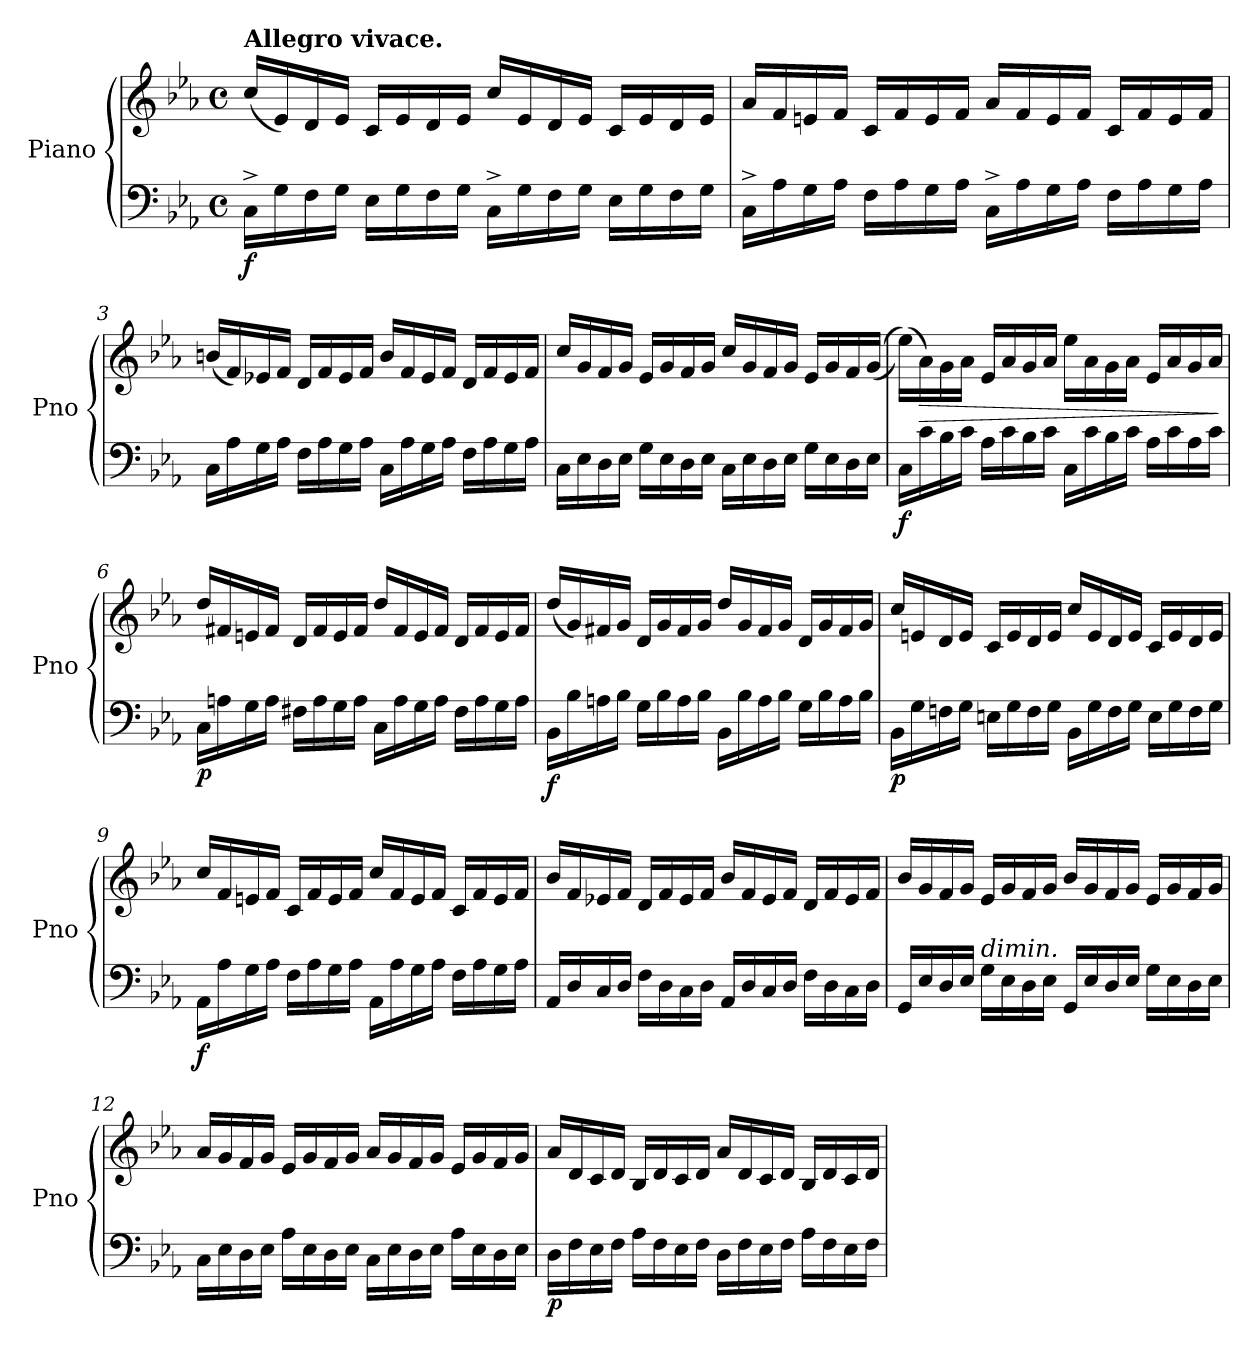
**kern	**kern	**dynam
*part1	*part1	*part1
*staff2	*staff1	*staff1/2
*I"Piano	*	*
*I'Pno	*	*
*clefF4	*clefG2	*
*k[b-e-a-]	*k[b-e-a-]	*
*M4/4	*M4/4	*
*met(c)	*met(c)	*
=1	=1	=1
!	!LO:TX:a:B:t=Allegro vivace.	!
!	!	!LO:DY:b=2
16C^\LL	(<16cc/LL	f
16G<\	16e-/)	.
16F\	16d/	.
16G\JJ	16e-/JJ	.
16E-<\LL	16c/LL	.
16G\	16e-/	.
16F\	16d/	.
16G\JJ	16e-/JJ	.
16C^\LL	16cc/LL	.
16G\	16e-/	.
16F\	16d/	.
16G\JJ	16e-/JJ	.
16E-\LL	16c/LL	.
16G\	16e-/	.
16F\	16d/	.
16G\JJ	16e-/JJ	.
=2	=2	=2
16C<^\LL	16a-/LL	.
16A-<\	16f/	.
16G\	16en/	.
16A-\JJ	16f/JJ	.
16F\LL	16c/LL	.
16A-\	16f/	.
16G\	16e/	.
16A-\JJ	16f/JJ	.
16C^\LL	16a-/LL	.
16A-\	16f/	.
16G\	16e/	.
16A-\JJ	16f/JJ	.
16F\LL	16c/LL	.
16A-\	16f/	.
16G\	16e/	.
16A-\JJ	16f/JJ	.
=3	=3	=3
16C\LL	(<16bn/LL	.
16A-\	16f/)	.
16G\	16e-X/	.
16A-\JJ	16f/JJ	.
16F\LL	16d/LL	.
16A-\	16f/	.
16G\	16e-/	.
16A-\JJ	16f/JJ	.
16C\LL	16b/LL	.
16A-\	16f/	.
16G\	16e-/	.
16A-\JJ	16f/JJ	.
16F\LL	16d/LL	.
16A-\	16f/	.
16G\	16e-/	.
16A-\JJ	16f/JJ	.
!!LO:LB:g=z
=4	=4	=4
16C<\LL	16cc/LL	.
16E-<\	16g/	.
16D<\	16f/	.
16E-<\JJ	16g/JJ	.
16G<\LL	16e-/LL	.
16E-\	16g/	.
16D\	16f/	.
16E-\JJ	16g/JJ	.
16C\LL	16cc/LL	.
16E-\	16g/	.
16D\	16f/	.
16E-\JJ	16g/JJ	.
16G\LL	16e-/LL	.
16E-\	16g/	.
16D\	16f/	.
16E-\JJ	(>(>16g/JJ	.
=5	=5	=5
!	!	!LO:DY:b=2
16C\LL	(>16ee-\LL))	f
!	!	!LO:HP:b
16c\	16a-\)	>
16B-\	16g\	.
16c\JJ	16a-\JJ	.
16A-<\LL	16e-/LL	.
16c\	16a-/	.
16B-\	16g/	.
16c\JJ	16a-/JJ	.
16C\LL	16ee-\LL	.
16c\	16a-\	.
16B-\	16g\	.
16c\JJ	16a-\JJ	.
16A-\LL	16e-/LL	.
16c\	16a-/	.
16A-\	16g/	.
16c\JJ	16a-/JJ	.
.	.	]
=6	=6	=6
!	!	!LO:DY:b=2
16C\LL	16dd/LL	p
16An\	16f#X/	.
16G\	16en/	.
16A\JJ	16f#/JJ	.
16F#X\LL	16d/LL	.
16A\	16f#/	.
16G\	16e/	.
16A\JJ	16f#/JJ	.
16C\LL	16dd/LL	.
16A\	16f#/	.
16G\	16e/	.
16A\JJ	16f#/JJ	.
16F#\LL	16d/LL	.
16A\	16f#/	.
16G\	16e/	.
16A\JJ	16f#/JJ	.
!!LO:LB:g=z
=7	=7	=7
!	!	!LO:DY:b=2
16BB-\LL	(<16dd/LL	f
16B-\	16g/)	.
16An\	16f#X/	.
16B-\JJ	16g/JJ	.
16G\LL	16d/LL	.
16B-\	16g/	.
16A\	16f#/	.
16B-\JJ	16g/JJ	.
16BB-\LL	16dd/LL	.
16B-\	16g/	.
16A\	16f#/	.
16B-\JJ	16g/JJ	.
16G\LL	16d/LL	.
16B-\	16g/	.
16A\	16f#/	.
16B-\JJ	16g/JJ	.
=8	=8	=8
!	!	!LO:DY:b=2
16BB-\LL	16cc/LL	p
16G\	16en/	.
16Fn\	16d/	.
16G\JJ	16e/JJ	.
16En\LL	16c/LL	.
16G\	16e/	.
16F\	16d/	.
16G\JJ	16e/JJ	.
16BB-\LL	16cc/LL	.
16G\	16e/	.
16F\	16d/	.
16G\JJ	16e/JJ	.
16E\LL	16c/LL	.
16G\	16e/	.
16F\	16d/	.
16G\JJ	16e/JJ	.
=9	=9	=9
!	!	!LO:DY:b=2
16AA-<\LL	16cc/LL	f
16A-<\	16f/	.
16G\	16en/	.
16A-\JJ	16f/JJ	.
16F\LL	16c/LL	.
16A-\	16f/	.
16G\	16e/	.
16A-\JJ	16f/JJ	.
16AA-\LL	16cc/LL	.
16A-\	16f/	.
16G\	16e/	.
16A-\JJ	16f/JJ	.
16F\LL	16c/LL	.
16A-\	16f/	.
16G\	16e/	.
16A-\JJ	16f/JJ	.
!!LO:LB:g=z
=10	=10	=10
16AA-</LL	16b-/LL	.
16D</	16f/	.
16C/	16e-X/	.
16D/JJ	16f/JJ	.
16F\LL	16d/LL	.
16D\	16f/	.
16C\	16e-/	.
16D\JJ	16f/JJ	.
16AA-/LL	16b-/LL	.
16D/	16f/	.
16C/	16e-/	.
16D/JJ	16f/JJ	.
16F\LL	16d/LL	.
16D\	16f/	.
16C\	16e-/	.
16D\JJ	16f/JJ	.
=11	=11	=11
16GG</LL	16b-/LL	.
16E-</	16g/	.
16D/	16f/	.
16E-/JJ	16g/JJ	.
!LO:TX:a:i:t=dimin.	!	!
16G\LL	16e-/LL	.
16E-\	16g/	.
16D\	16f/	.
16E-\JJ	16g/JJ	.
16GG/LL	16b-/LL	.
16E-/	16g/	.
16D/	16f/	.
16E-/JJ	16g/JJ	.
16G\LL	16e-/LL	.
16E-\	16g/	.
16D\	16f/	.
16E-\JJ	16g/JJ	.
=12	=12	=12
16C<\LL	16a-/LL	.
16E-<\	16g/	.
16D<\	16f/	.
16E-<\JJ	16g/JJ	.
16A-<\LL	16e-/LL	.
16E-<\	16g/	.
16D\	16f/	.
16E-\JJ	16g/JJ	.
16C\LL	16a-/LL	.
16E-\	16g/	.
16D\	16f/	.
16E-\JJ	16g/JJ	.
16A-\LL	16e-/LL	.
16E-\	16g/	.
16D\	16f/	.
16E-\JJ	16g/JJ	.
!!LO:LB:g=z
=13	=13	=13
!	!	!LO:DY:b=2
16D<\LL	16a-/LL	p
16F<\	16d/	.
16E-<\	16c/	.
16F<\JJ	16d/JJ	.
16A-<\LL	16B-/LL	.
16F<\	16d/	.
16E-\	16c/	.
16F\JJ	16d/JJ	.
16D\LL	16a-/LL	.
16F\	16d/	.
16E-\	16c/	.
16F\JJ	16d/JJ	.
16A-\LL	16B-/LL	.
16F\	16d/	.
16E-\	16c/	.
16F\JJ	16d/JJ	.
=	=	=
*-	*-	*-
